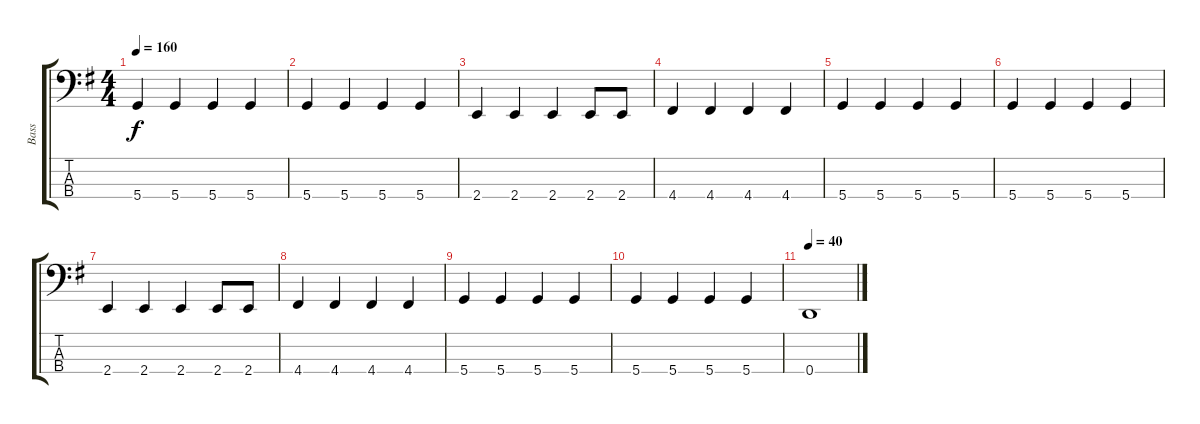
\track ("Bass" "Bass") {instrument electricbasspick}
\staff {score tabs}
\tuning (G2 D2 A1 D1) {hide}
\ts (4 4)
\tempo 160
\clef f4
\ks g
5.4.4{dy f} 5.4.4 5.4.4 5.4.4 |
5.4.4 5.4.4 5.4.4 5.4.4 |
2.4.4 2.4.4 2.4.4 2.4.8 2.4.8 |
4.4.4 4.4.4 4.4.4 4.4.4 |
5.4.4 5.4.4 5.4.4 5.4.4 |
5.4.4 5.4.4 5.4.4 5.4.4 |
2.4.4 2.4.4 2.4.4 2.4.8 2.4.8 |
4.4.4 4.4.4 4.4.4 4.4.4 |
5.4.4 5.4.4 5.4.4 5.4.4 |
5.4.4 5.4.4 5.4.4 5.4.4 |
\tempo 40
0.4.1
